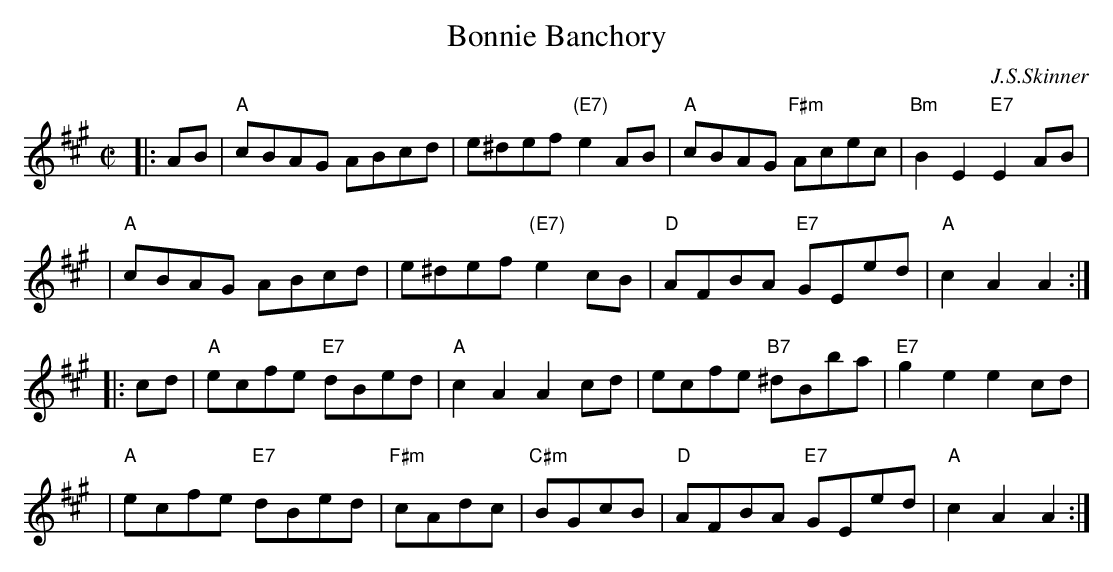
X:1
T:Bonnie Banchory
C:J.S.Skinner
M:C|
L:1/8
K:A
|: AB | "A"cBAG ABcd | e^def "(E7)"e2AB | "A"cBAG "F#m"Acec | "Bm"B2E2 "E7"E2AB |
|       "A"cBAG ABcd | e^def "(E7)"e2cB | "D"AFBA "E7"GEed | "A"c2A2 A2 :|
|: cd | "A"ecfe "E7"dBed | "A"c2A2 A2cd | ecfe "B7"^dBba | "E7"g2e2 e2cd |
|       "A"ecfe "E7"dBed | "F#m"cAdc | "C#m"BGcB | "D"AFBA "E7"GEed | "A"c2A2 A2 :|
